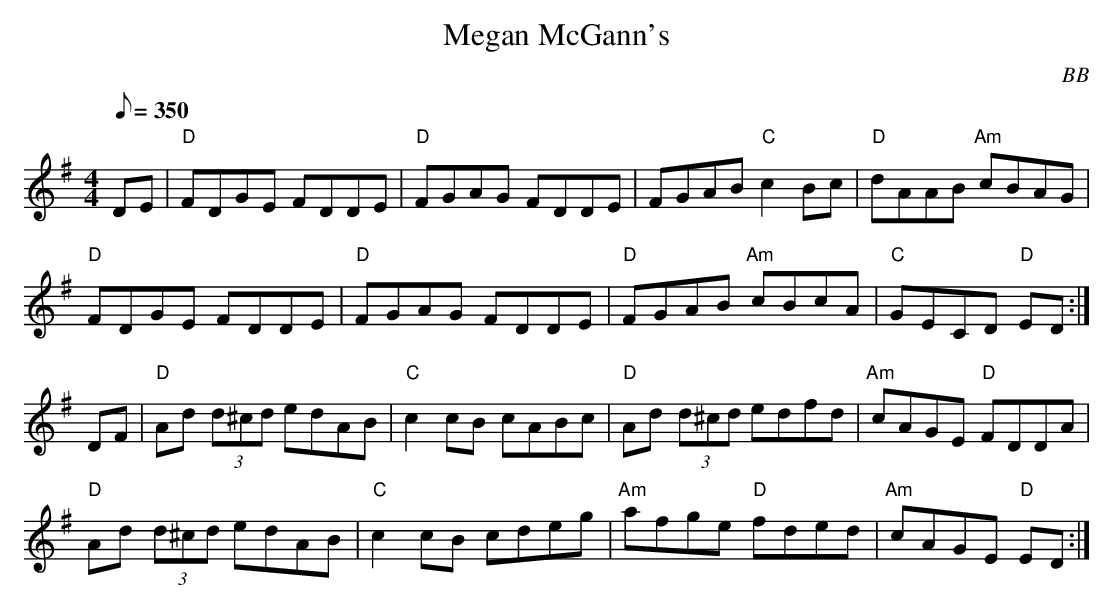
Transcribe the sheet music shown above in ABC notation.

X:1
T: Megan McGann's
C: BB
Q: 1/8=350
M: 4/4
L: 1/8
K: Dmix
DE|"D"FDGE FDDE|"D"FGAG FDDE|FGAB "C"c2 Bc|"D"dAAB "Am"cBAG|
"D"FDGE FDDE|"D"FGAG FDDE|"D"FGAB "Am"cBcA|"C"GECD "D"ED :|
DF|"D"Ad (3d^cd edAB|"C"c2 cB cABc|"D"Ad (3d^cd edfd|"Am"cAGE "D"FDDA|
"D"Ad (3d^cd edAB|"C"c2 cB cdeg|"Am"afge "D"fded|"Am"cAGE "D"ED :|
